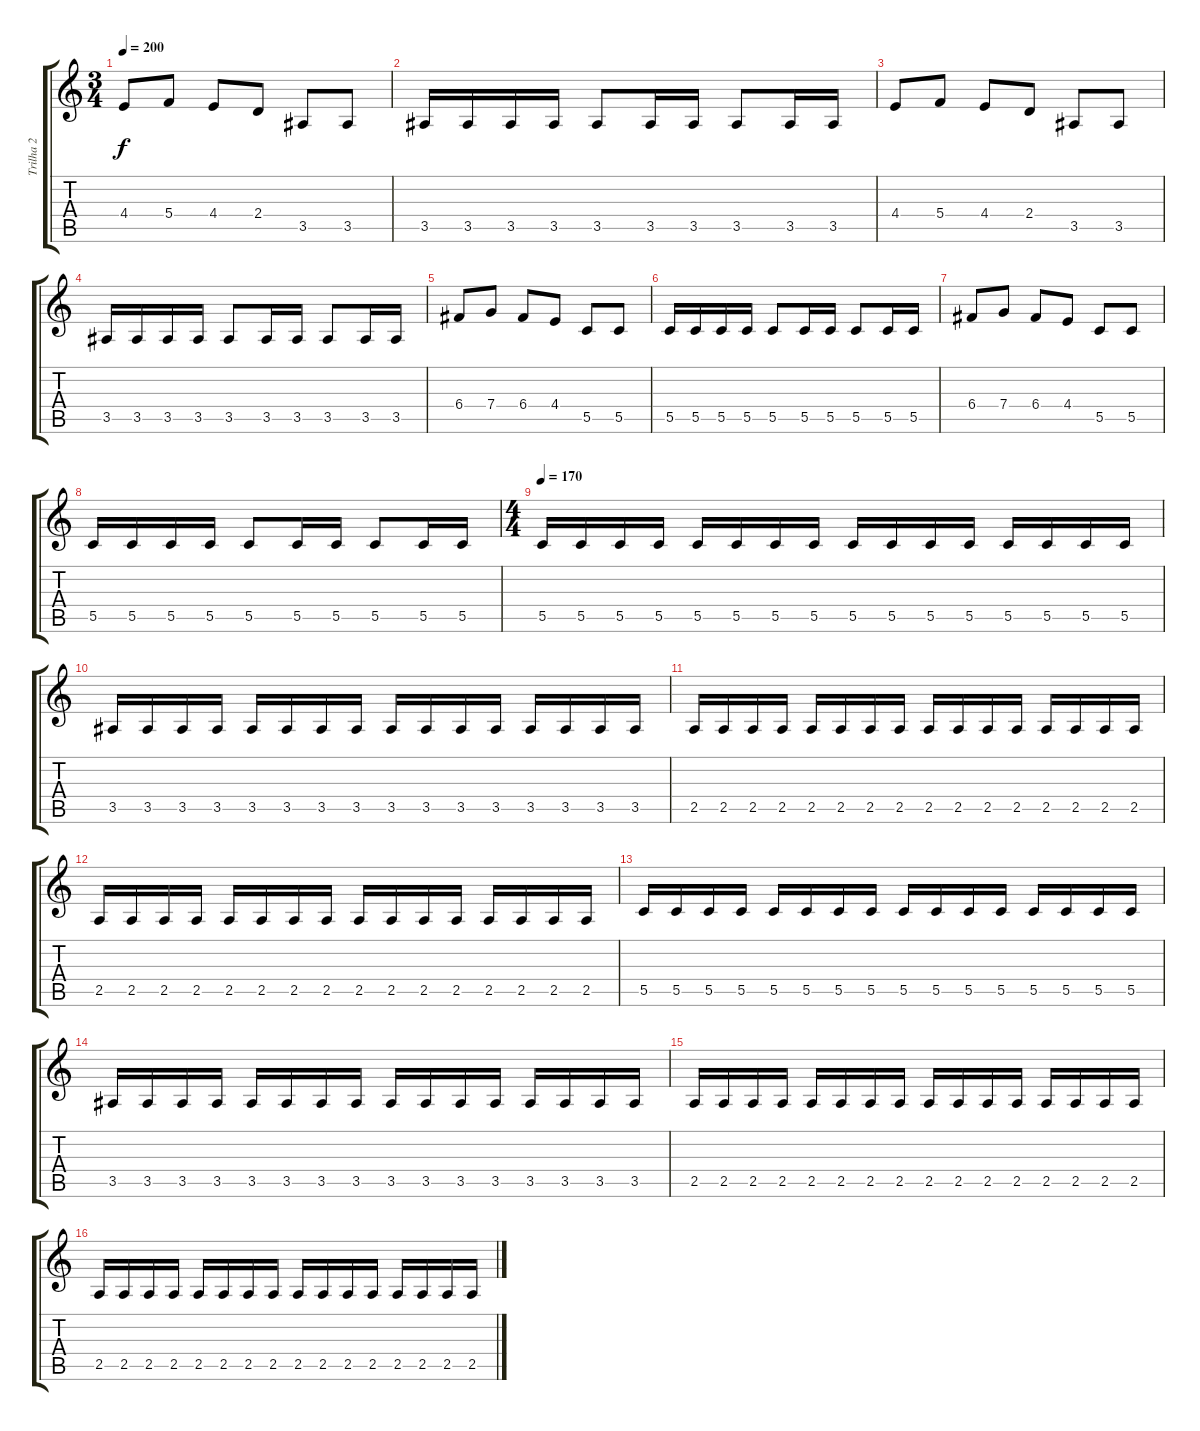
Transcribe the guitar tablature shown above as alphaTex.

\track ("Trilha 2" "Trilha 2") {instrument distortionguitar}
\staff {score tabs}
\tuning (D4 A3 F3 C3 G2 D2) {hide}
\ts (3 4)
\tempo 200
\clef g2
\ks c
4.4.8{dy f} 5.4.8 4.4.8 2.4.8 3.5.8 3.5.8 |
3.5.16 3.5.16 3.5.16 3.5.16 3.5.8 3.5.16 3.5.16 3.5.8 3.5.16 3.5.16 |
4.4.8 5.4.8 4.4.8 2.4.8 3.5.8 3.5.8 |
3.5.16 3.5.16 3.5.16 3.5.16 3.5.8 3.5.16 3.5.16 3.5.8 3.5.16 3.5.16 |
6.4.8 7.4.8 6.4.8 4.4.8 5.5.8 5.5.8 |
5.5.16 5.5.16 5.5.16 5.5.16 5.5.8 5.5.16 5.5.16 5.5.8 5.5.16 5.5.16 |
6.4.8 7.4.8 6.4.8 4.4.8 5.5.8 5.5.8 |
5.5.16 5.5.16 5.5.16 5.5.16 5.5.8 5.5.16 5.5.16 5.5.8 5.5.16 5.5.16 |
\ts (4 4)
\tempo 170
5.5.16 5.5.16 5.5.16 5.5.16 5.5.16 5.5.16 5.5.16 5.5.16 5.5.16 5.5.16 5.5.16 5.5.16 5.5.16 5.5.16 5.5.16 5.5.16 |
3.5.16 3.5.16 3.5.16 3.5.16 3.5.16 3.5.16 3.5.16 3.5.16 3.5.16 3.5.16 3.5.16 3.5.16 3.5.16 3.5.16 3.5.16 3.5.16 |
2.5.16 2.5.16 2.5.16 2.5.16 2.5.16 2.5.16 2.5.16 2.5.16 2.5.16 2.5.16 2.5.16 2.5.16 2.5.16 2.5.16 2.5.16 2.5.16 |
2.5.16 2.5.16 2.5.16 2.5.16 2.5.16 2.5.16 2.5.16 2.5.16 2.5.16 2.5.16 2.5.16 2.5.16 2.5.16 2.5.16 2.5.16 2.5.16 |
5.5.16 5.5.16 5.5.16 5.5.16 5.5.16 5.5.16 5.5.16 5.5.16 5.5.16 5.5.16 5.5.16 5.5.16 5.5.16 5.5.16 5.5.16 5.5.16 |
3.5.16 3.5.16 3.5.16 3.5.16 3.5.16 3.5.16 3.5.16 3.5.16 3.5.16 3.5.16 3.5.16 3.5.16 3.5.16 3.5.16 3.5.16 3.5.16 |
2.5.16 2.5.16 2.5.16 2.5.16 2.5.16 2.5.16 2.5.16 2.5.16 2.5.16 2.5.16 2.5.16 2.5.16 2.5.16 2.5.16 2.5.16 2.5.16 |
2.5.16 2.5.16 2.5.16 2.5.16 2.5.16 2.5.16 2.5.16 2.5.16 2.5.16 2.5.16 2.5.16 2.5.16 2.5.16 2.5.16 2.5.16 2.5.16
